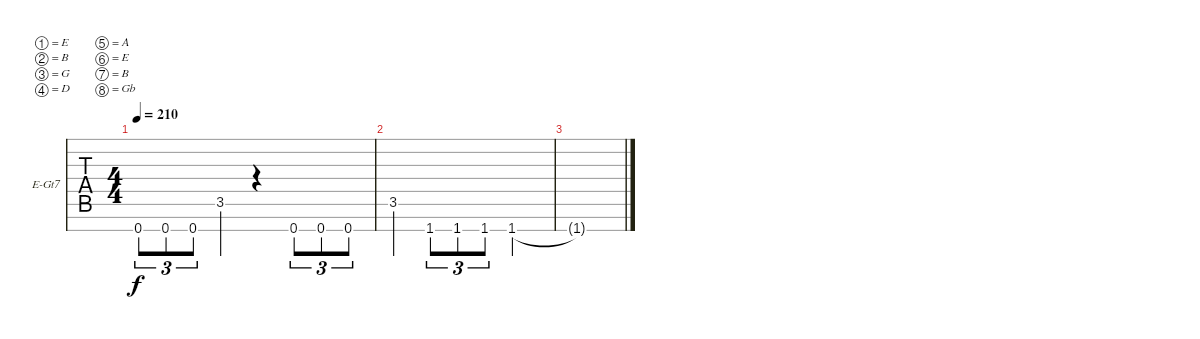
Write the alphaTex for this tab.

\bracketExtendMode groupsimilarinstruments
\firstSystemTrackNameOrientation horizontal
\otherSystemsTrackNameOrientation horizontal
\track ("Äîðîæêà 1" "E-Gt7") {instrument distortionguitar}
\staff {tabs}
\tuning (E4 B3 G3 D3 A2 E2 B1 Gb1)
\ts (4 4)
\tempo 210
\clef g2
\ks c
0.8.8{tu (3 2) dy f} 0.8.8{tu (3 2)} 0.8.8{tu (3 2)} 3.6.4 r.4 0.8.8{tu (3 2)} 0.8.8{tu (3 2)} 0.8.8{tu (3 2)} |
3.6.4 1.8.8{tu (3 2)} 1.8.8{tu (3 2)} 1.8.8{tu (3 2)} 1.8.2 |
1.8{t}.1
